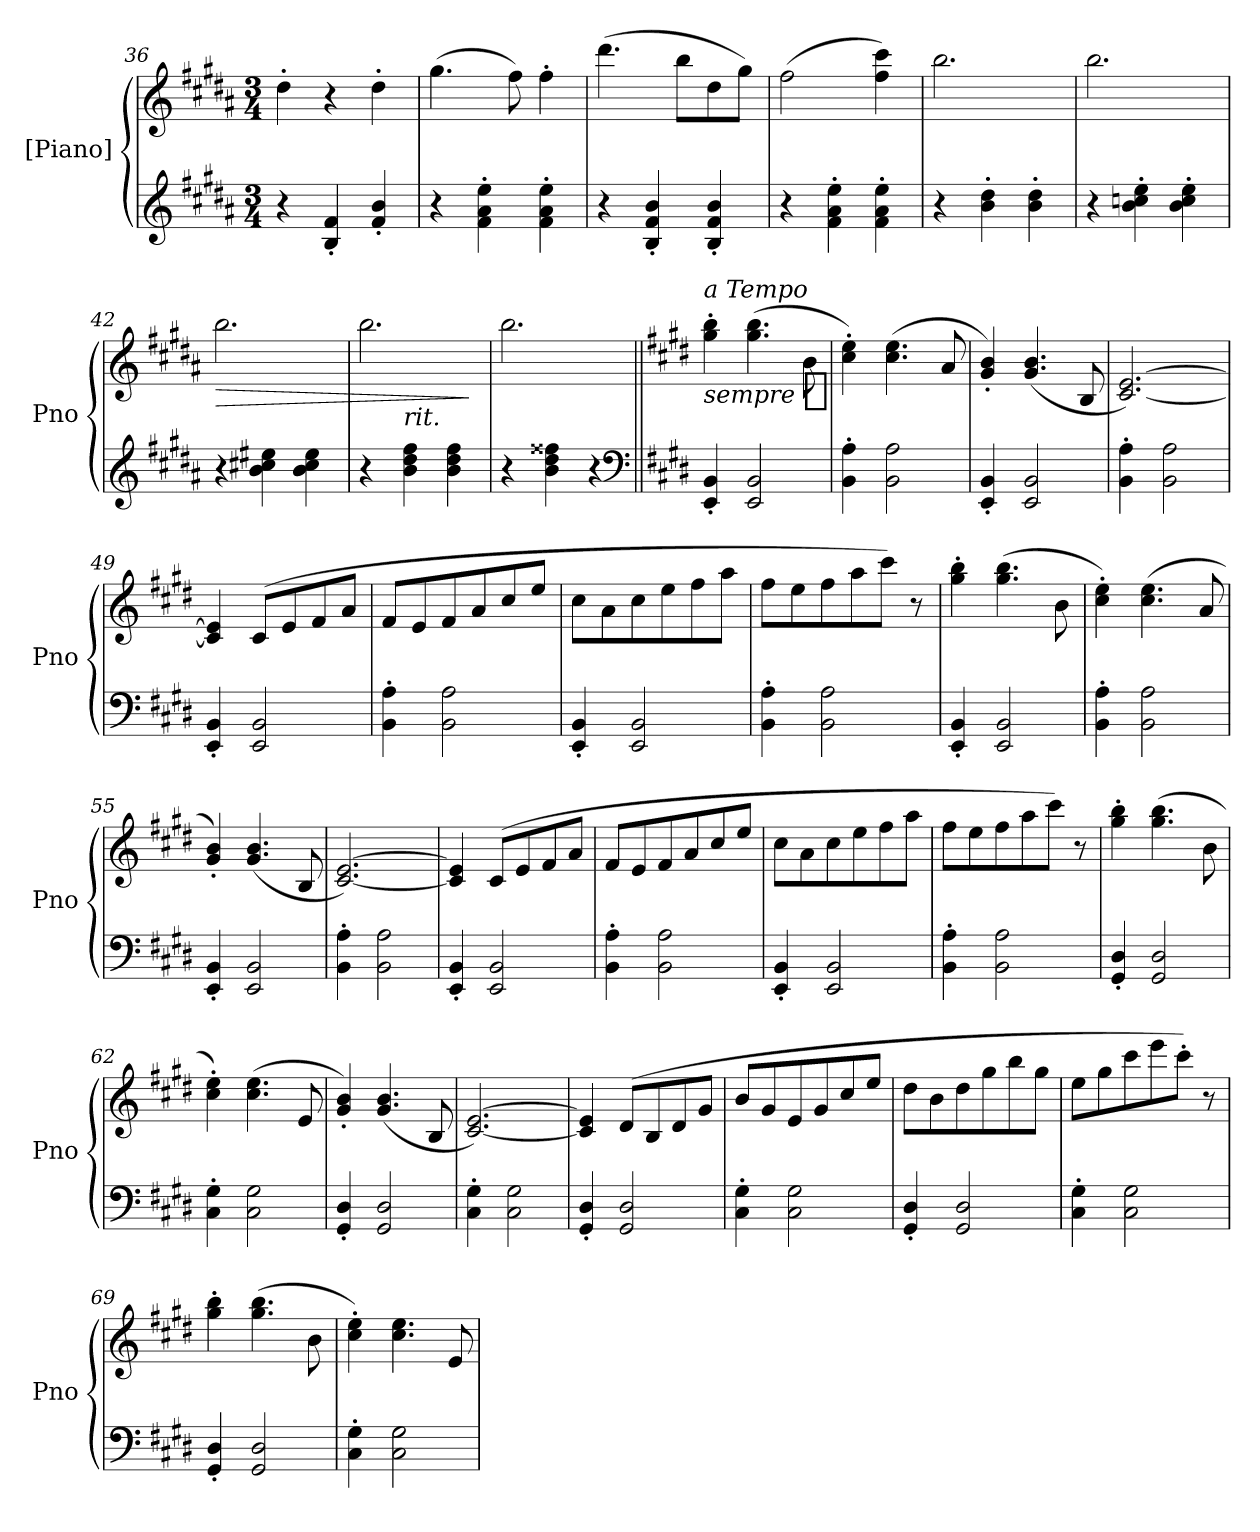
**kern	**kern	**dynam
*part2	*part1	*part1
*staff2	*staff1	*staff1
*I"[Piano]	*I"[Piano]	*
*I'Pno	*I'Pno	*
*clefG2	*clefG2	*
*k[f#c#g#d#a#]	*k[f#c#g#d#a#]	*
*B:	*B:	*
*M3/4	*M3/4	*
=36	=36	=36
4r	4dd#'\	.
4B'/ 4f#'/	4r	.
4f#'/ 4b'/	4dd#'\	.
=37	=37	=37
4r	(4.gg#\	.
4f#'\ 4a#'\ 4ee'\	.	.
.	8ff#\)	.
4f#'\ 4a#'\ 4ee'\	4ff#'\	.
=38	=38	=38
4r	(4.ddd#\	.
4B'/ 4f#'/ 4b'/	.	.
.	8bb\L	.
4B'/ 4f#'/ 4b'/	8dd#\	.
.	8gg#\J)	.
=39	=39	=39
4r	(2ff#\	.
4f#'\ 4a#'\ 4ee'\	.	.
4f#'\ 4a#'\ 4ee'\	4ff#\ 4ccc#\)	.
=40	=40	=40
4r	2.bb\	.
4b'\ 4dd#'\	.	.
4b'\ 4dd#'\	.	.
=41	=41	=41
4r	2.bb\	.
4b'\ 4ccn'\ 4ee'\	.	.
4b'\ 4cc'\ 4ee'\	.	.
=42	=42	=42
!	!	!LO:HP:b
4r	2.bb\	>
4b\ 4cc#X\ 4ee#X\	.	.
4b\ 4cc#\ 4ee#\	.	.
=43	=43	=43
*	*^	*
4r	2.bb\	4ryy	.
!	!	!LO:TX:b:i:t=rit.	!
4b\ 4dd#\ 4ff#\	.	2ryy	.
4b\ 4dd#\ 4ff#\	.	.	.
.	.	.	]
*	*v	*v	*
=44	=44	=44
4r	2.bb\	.
4b\ 4dd#\ 4ff##X\	.	.
4r	.	.
*clefF4	*	*
=45||	=45||	=45||
*k[f#c#g#d#]	*k[f#c#g#d#]	*
!	!LO:TX:a:i:t=a Tempo	!
!	!	!LO:DY:t=sempre %s
4EE'/ 4BB'/	4gg#'\ 4bb'\	p
2EE/ 2BB/	(4.gg#\ 4.bb\	.
.	8b\	.
=46	=46	=46
4BB'\ 4A'\	4cc#'\ 4ee'\)	.
2BB\ 2A\	(4.cc#\ 4.ee\	.
.	8a/	.
=47	=47	=47
4EE'/ 4BB'/	4g#'/ 4b'/)	.
2EE/ 2BB/	(4.g#/ 4.b/	.
.	8B/	.
=48	=48	=48
4BB'\ 4A'\	[2.c#/ [2.e/)	.
2BB\ 2A\	.	.
=49	=49	=49
4EE'/ 4BB'/	4c#]/ 4e]/	.
2EE/ 2BB/	(8c#/L	.
.	8e/	.
.	8f#/	.
.	8a/J	.
=50	=50	=50
4BB'\ 4A'\	8f#/L	.
.	8e/	.
2BB\ 2A\	8f#/	.
.	8a/	.
.	8cc#/	.
.	8ee/J	.
=51	=51	=51
4EE'/ 4BB'/	8cc#\L	.
.	8a\	.
2EE/ 2BB/	8cc#\	.
.	8ee\	.
.	8ff#\	.
.	8aa\J	.
=52	=52	=52
4BB'\ 4A'\	8ff#\L	.
.	8ee\	.
2BB\ 2A\	8ff#\	.
.	8aa\	.
.	8ccc#\J)	.
.	8r	.
=53	=53	=53
4EE'/ 4BB'/	4gg#'\ 4bb'\	.
2EE/ 2BB/	(4.gg#\ 4.bb\	.
.	8b\	.
=54	=54	=54
4BB'\ 4A'\	4cc#'\ 4ee'\)	.
2BB\ 2A\	(4.cc#\ 4.ee\	.
.	8a/	.
=55	=55	=55
4EE'/ 4BB'/	4g#'/ 4b'/)	.
2EE/ 2BB/	(4.g#/ 4.b/	.
.	8B/	.
=56	=56	=56
4BB'\ 4A'\	[2.c#/ [2.e/)	.
2BB\ 2A\	.	.
=57	=57	=57
4EE'/ 4BB'/	4c#]/ 4e]/	.
2EE/ 2BB/	(8c#/L	.
.	8e/	.
.	8f#/	.
.	8a/J	.
=58	=58	=58
4BB'\ 4A'\	8f#/L	.
.	8e/	.
2BB\ 2A\	8f#/	.
.	8a/	.
.	8cc#/	.
.	8ee/J	.
=59	=59	=59
4EE'/ 4BB'/	8cc#\L	.
.	8a\	.
2EE/ 2BB/	8cc#\	.
.	8ee\	.
.	8ff#\	.
.	8aa\J	.
=60	=60	=60
4BB'\ 4A'\	8ff#\L	.
.	8ee\	.
2BB\ 2A\	8ff#\	.
.	8aa\	.
.	8ccc#\J)	.
.	8r	.
=61	=61	=61
4GG#'/ 4D#'/	4gg#'\ 4bb'\	.
2GG#/ 2D#/	(4.gg#\ 4.bb\	.
.	8b\	.
=62	=62	=62
4C#'\ 4G#'\	4cc#'\ 4ee'\)	.
2C#\ 2G#\	(4.cc#\ 4.ee\	.
.	8e/	.
=63	=63	=63
4GG#'/ 4D#'/	4g#'/ 4b'/)	.
2GG#/ 2D#/	(4.g#/ 4.b/	.
.	8B/	.
=64	=64	=64
4C#'\ 4G#'\	[2.c#/ [2.e/)	.
2C#\ 2G#\	.	.
=65	=65	=65
4GG#'/ 4D#'/	4c#]/ 4e]/	.
2GG#/ 2D#/	(8d#/L	.
.	8B/	.
.	8d#/	.
.	8g#/J	.
=66	=66	=66
4C#'\ 4G#'\	8b/L	.
.	8g#/	.
2C#\ 2G#\	8e/	.
.	8g#/	.
.	8cc#/	.
.	8ee/J	.
=67	=67	=67
4GG#'/ 4D#'/	8dd#\L	.
.	8b\	.
2GG#/ 2D#/	8dd#\	.
.	8gg#\	.
.	8bb\	.
.	8gg#\J	.
=68	=68	=68
4C#'\ 4G#'\	8ee\L	.
.	8gg#\	.
2C#\ 2G#\	8ccc#\	.
.	8eee\	.
.	8ccc#'\J)	.
.	8r	.
=69	=69	=69
4GG#'/ 4D#'/	4gg#'\ 4bb'\	.
2GG#/ 2D#/	(4.gg#\ 4.bb\	.
.	8b\	.
=70	=70	=70
4C#'\ 4G#'\	4cc#'\ 4ee'\)	.
2C#\ 2G#\	4.cc#\ 4.ee\	.
.	8e/	.
=	=	=
*-	*-	*-
